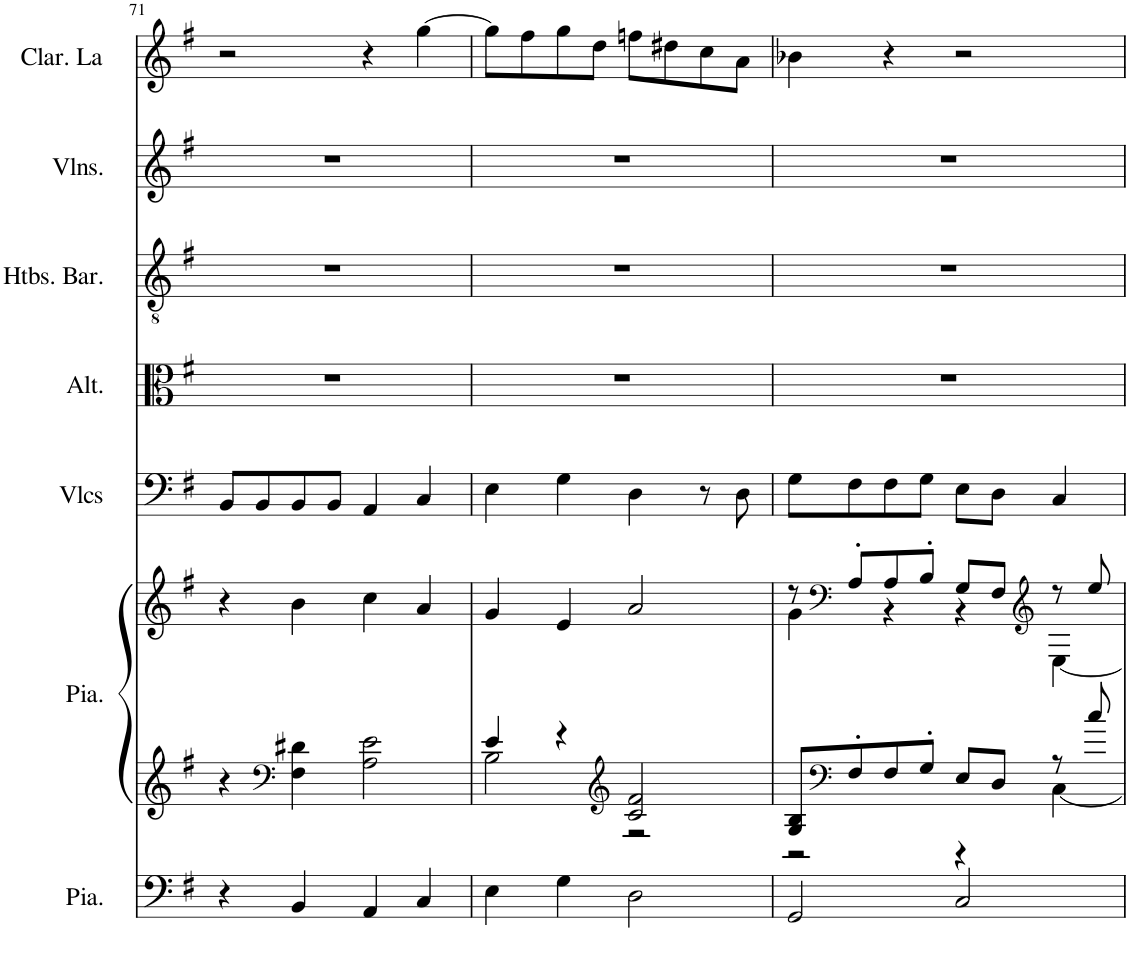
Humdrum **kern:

**kern	**kern	**kern	**kern	**kern	**kern	**kern	**kern
*part7	*part6	*part6	*part5	*part4	*part3	*part2	*part1
*staff8	*staff7	*staff6	*staff5	*staff4	*staff3	*staff2	*staff1
*I"Piano, Pedals	*I"Piano, Organ	*	*I"Violoncelles, Bass	*I"Altos, Tenor	*I"Hautbois Baryton, Alto	*I"Violons, Soprano	*I"Clarinette en La, Soprano solo
*I'Pia.	*I'Pia.	*	*I'Vlcs	*I'Alt.	*I'Htbs. Bar.	*I'Vlns.	*I'Clar. La
!!LO:PB:g=z
*clefF4	*clefG2	*clefG2	*clefF4	*clefC3	*clefGv2	*clefG2	*clefG2
*	*	*	*	*	*	*	*Trd2c3
*k[f#]	*k[f#]	*k[f#]	*k[f#]	*k[f#]	*k[f#]	*k[f#]	*k[f#]
*M4/4	*M4/4	*M4/4	*M4/4	*M4/4	*M4/4	*M4/4	*M4/4
=71	=71	=71	=71	=71	=71	=71	=71
4r	4r	4r	8BB/L	1r	1r	1r	2r
.	.	.	8BB/	.	.	.	.
*	*clefF4	*	*	*	*	*	*
4BB/	4F#\ 4d#X\	4b\	8BB/	.	.	.	.
.	.	.	8BB/J	.	.	.	.
4AA/	2A\ 2e\	4cc\	4AA/	.	.	.	4r
4C/	.	4a/	4C/	.	.	.	[4gg\
=72	=72	=72	=72	=72	=72	=72	=72
*	*^	*	*	*	*	*	*
4E\	4e/	2B\	4g/	4E\	1r	1r	1r	8gg\L]
.	.	.	.	.	.	.	.	8ff#\
4G\	4r	.	4e/	4G\	.	.	.	8gg\
.	.	.	.	.	.	.	.	8dd\J
*	*clefG2	*	*	*	*	*	*	*
2D\	2c/ 2f#/	2r	2a/	4D\	.	.	.	8ffn\L
.	.	.	.	.	.	.	.	8dd#X\
.	.	.	.	8r	.	.	.	8cc\
.	.	.	.	8D\	.	.	.	8a\J
=73	=73	=73	=73	=73	=73	=73	=73	=73
*	*	*	*^	*	*	*	*	*
2GG/	8G/ 8B/L	2r	8r	4g\	8G\L	1r	1r	1r	4b-X\
*	*clefF4	*	*clefF4	*	*	*	*	*	*
.	8F#'/	.	8A'/L	.	8F#\	.	.	.	.
.	8F#/	.	8A/	4r	8F#\	.	.	.	4r
.	8G'/J	.	8B'/J	.	8G\J	.	.	.	.
2C/	8E/L	4r	8G/L	4r	8E\L	.	.	.	2r
.	8D/J	.	8F#/J	.	8D\J	.	.	.	.
*	*	*	*clefG2	*	*	*	*	*	*
.	8r	[4C\	8r	[4E\	4C/	.	.	.	.
.	8cc/	.	8ee/	.	.	.	.	.	.
*	*v	*v	*	*	*	*	*	*	*
*	*	*v	*v	*	*	*	*	*
=	=	=	=	=	=	=	=
*-	*-	*-	*-	*-	*-	*-	*-
